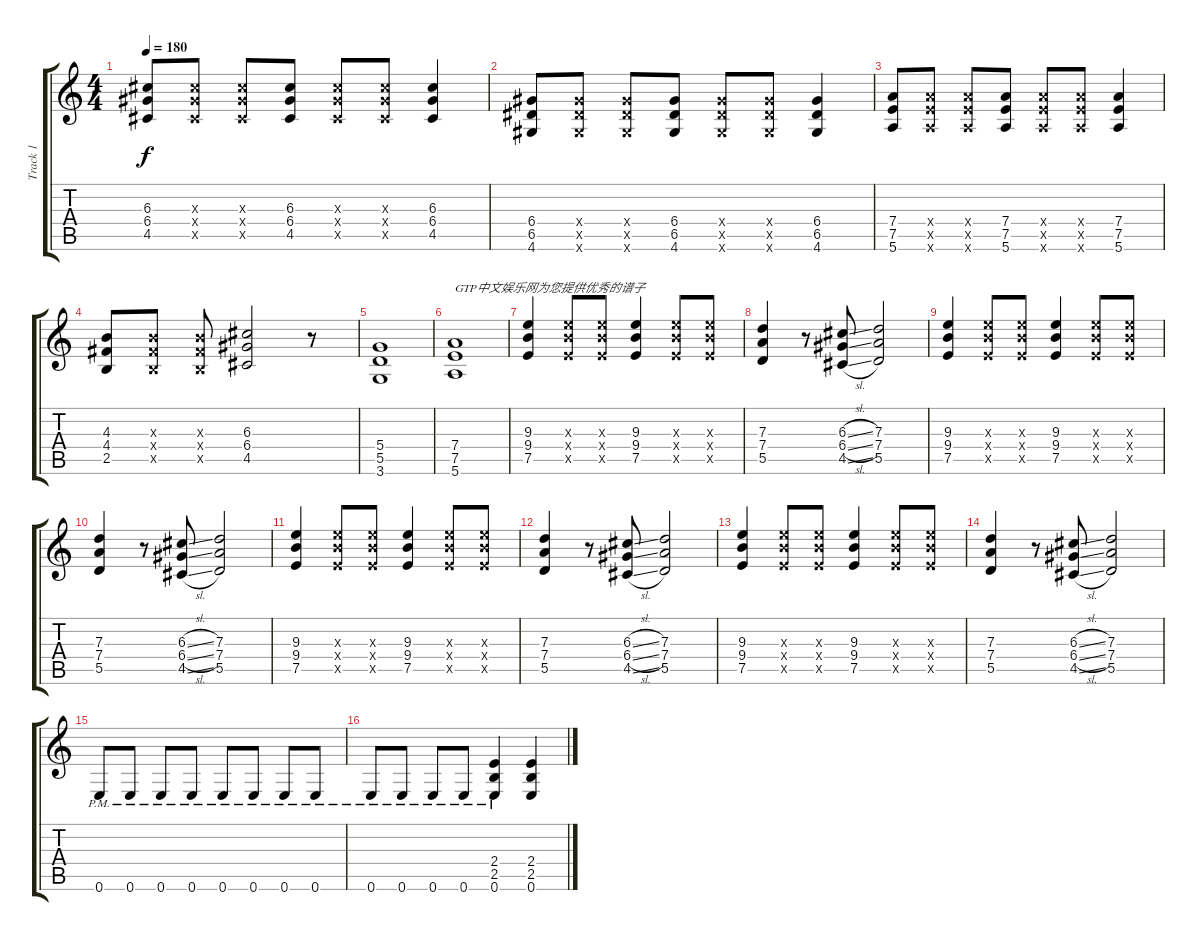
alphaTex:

\track ("Track 1" "Track 1") {instrument overdrivenguitar}
\staff {score tabs}
\tuning (E4 B3 G3 D3 A2 E2) {hide}
\ts (4 4)
\tempo 180
\clef g2
\ks c
(6.3 6.4 4.5).8{dy f} (6.3{x} 6.4{x} 4.5{x}).8 (6.3{x} 6.4{x} 4.5{x}).8 (6.3 6.4 4.5).8 (6.3{x} 6.4{x} 4.5{x}).8 (6.3{x} 6.4{x} 4.5{x}).8 (6.3 6.4 4.5).4 |
(6.4 6.5 4.6).8 (6.4{x} 6.5{x} 4.6{x}).8 (6.4{x} 6.5{x} 4.6{x}).8 (6.4 6.5 4.6).8 (6.4{x} 6.5{x} 4.6{x}).8 (6.4{x} 6.5{x} 4.6{x}).8 (6.4 6.5 4.6).4 |
(7.4 7.5 5.6).8 (7.4{x} 7.5{x} 5.6{x}).8 (7.4{x} 7.5{x} 5.6{x}).8 (7.4 7.5 5.6).8 (7.4{x} 7.5{x} 5.6{x}).8 (7.4{x} 7.5{x} 5.6{x}).8 (7.4 7.5 5.6).4 |
(4.3 4.4 2.5).8 (4.3{x} 4.4{x} 2.5{x}).8 (4.3{x} 4.4{x} 2.5{x}).8 (6.3 6.4 4.5).2 r.8 |
(5.4 5.5 3.6).1 |
(7.4 7.5 5.6).1{txt "GTP中文娱乐网为您提供优秀的谱子"} |
(9.3 9.4 7.5).4 (9.3{x} 9.4{x} 7.5{x}).8 (9.3{x} 9.4{x} 7.5{x}).8 (9.3 9.4 7.5).4 (9.3{x} 9.4{x} 7.5{x}).8 (9.3{x} 9.4{x} 7.5{x}).8 |
(7.3 7.4 5.5).4 r.8 (6.3{sl} 6.4{sl} 4.5{sl}).8 (7.3 7.4 5.5).2 |
(9.3 9.4 7.5).4 (9.3{x} 9.4{x} 7.5{x}).8 (9.3{x} 9.4{x} 7.5{x}).8 (9.3 9.4 7.5).4 (9.3{x} 9.4{x} 7.5{x}).8 (9.3{x} 9.4{x} 7.5{x}).8 |
(7.3 7.4 5.5).4 r.8 (6.3{sl} 6.4{sl} 4.5{sl}).8 (7.3 7.4 5.5).2 |
(9.3 9.4 7.5).4 (9.3{x} 9.4{x} 7.5{x}).8 (9.3{x} 9.4{x} 7.5{x}).8 (9.3 9.4 7.5).4 (9.3{x} 9.4{x} 7.5{x}).8 (9.3{x} 9.4{x} 7.5{x}).8 |
(7.3 7.4 5.5).4 r.8 (6.3{sl} 6.4{sl} 4.5{sl}).8 (7.3 7.4 5.5).2 |
(9.3 9.4 7.5).4 (9.3{x} 9.4{x} 7.5{x}).8 (9.3{x} 9.4{x} 7.5{x}).8 (9.3 9.4 7.5).4 (9.3{x} 9.4{x} 7.5{x}).8 (9.3{x} 9.4{x} 7.5{x}).8 |
(7.3 7.4 5.5).4 r.8 (6.3{sl} 6.4{sl} 4.5{sl}).8 (7.3 7.4 5.5).2 |
0.6{pm}.8 0.6{pm}.8 0.6{pm}.8 0.6{pm}.8 0.6{pm}.8 0.6{pm}.8 0.6{pm}.8 0.6{pm}.8 |
0.6{pm}.8 0.6{pm}.8 0.6{pm}.8 0.6{pm}.8 (2.4{pm} 2.5{pm} 0.6{pm}).4 (2.4 2.5 0.6).4
